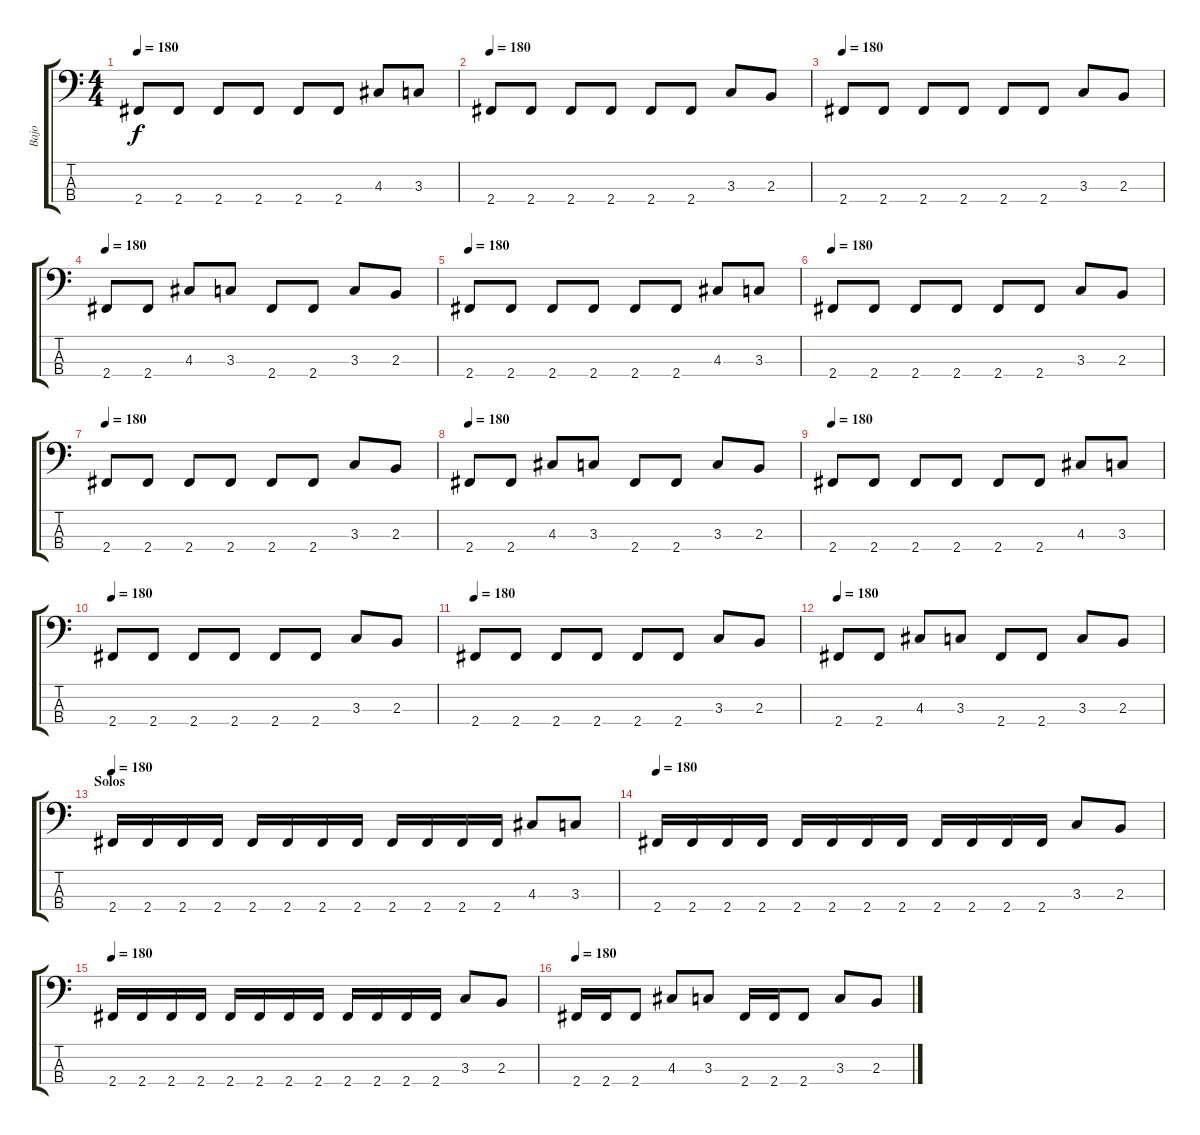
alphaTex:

\track ("Bajo" "Bajo") {instrument electricbasspick}
\staff {score tabs}
\tuning (G2 D2 A1 E1) {hide}
\ts (4 4)
\tempo 180
\clef f4
\ks c
2.4.8{dy f} 2.4.8 2.4.8 2.4.8 2.4.8 2.4.8 4.3.8 3.3.8 |
\tempo 180
2.4.8 2.4.8 2.4.8 2.4.8 2.4.8 2.4.8 3.3.8 2.3.8 |
\tempo 180
2.4.8 2.4.8 2.4.8 2.4.8 2.4.8 2.4.8 3.3.8 2.3.8 |
\tempo 180
2.4.8 2.4.8 4.3.8 3.3.8 2.4.8 2.4.8 3.3.8 2.3.8 |
\tempo 180
2.4.8 2.4.8 2.4.8 2.4.8 2.4.8 2.4.8 4.3.8 3.3.8 |
\tempo 180
2.4.8 2.4.8 2.4.8 2.4.8 2.4.8 2.4.8 3.3.8 2.3.8 |
\tempo 180
2.4.8 2.4.8 2.4.8 2.4.8 2.4.8 2.4.8 3.3.8 2.3.8 |
\tempo 180
2.4.8 2.4.8 4.3.8 3.3.8 2.4.8 2.4.8 3.3.8 2.3.8 |
\tempo 180
2.4.8 2.4.8 2.4.8 2.4.8 2.4.8 2.4.8 4.3.8 3.3.8 |
\tempo 180
2.4.8 2.4.8 2.4.8 2.4.8 2.4.8 2.4.8 3.3.8 2.3.8 |
\tempo 180
2.4.8 2.4.8 2.4.8 2.4.8 2.4.8 2.4.8 3.3.8 2.3.8 |
\tempo 180
2.4.8 2.4.8 4.3.8 3.3.8 2.4.8 2.4.8 3.3.8 2.3.8 |
\section ("" "Solos")
\tempo 180
2.4.16 2.4.16 2.4.16 2.4.16 2.4.16 2.4.16 2.4.16 2.4.16 2.4.16 2.4.16 2.4.16 2.4.16 4.3.8 3.3.8 |
\tempo 180
2.4.16 2.4.16 2.4.16 2.4.16 2.4.16 2.4.16 2.4.16 2.4.16 2.4.16 2.4.16 2.4.16 2.4.16 3.3.8 2.3.8 |
\tempo 180
2.4.16 2.4.16 2.4.16 2.4.16 2.4.16 2.4.16 2.4.16 2.4.16 2.4.16 2.4.16 2.4.16 2.4.16 3.3.8 2.3.8 |
\tempo 180
2.4.16 2.4.16 2.4.8 4.3.8 3.3.8 2.4.16 2.4.16 2.4.8 3.3.8 2.3.8
